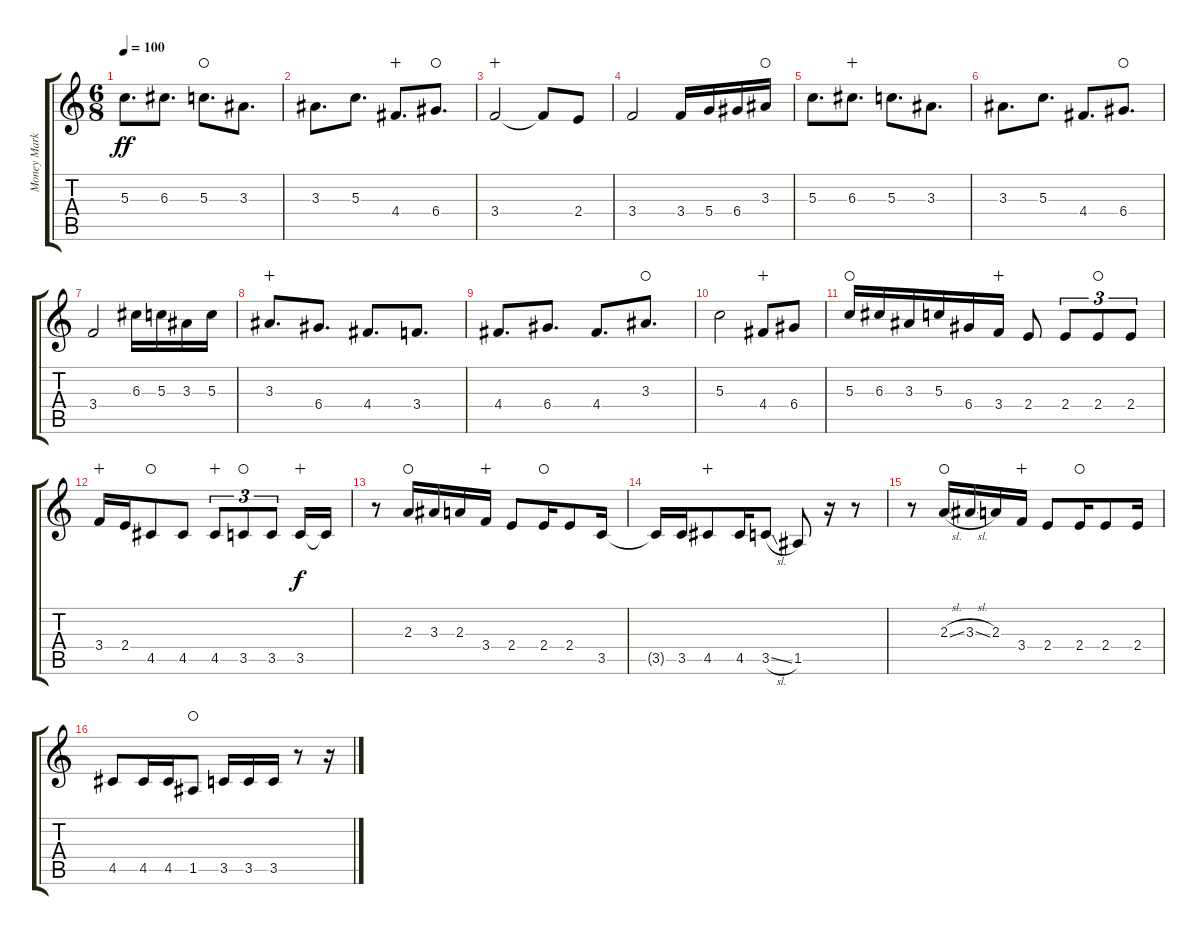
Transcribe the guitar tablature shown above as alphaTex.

\track ("Money Mark" "Money Mark") {instrument distortionguitar}
\staff {score tabs}
\tuning (E4 B3 G3 D3 A2 E2) {hide}
\ts (6 8)
\tempo 100
\clef g2
\ks c
5.3.8{d dy ff} 6.3.8{d} 5.3.8{d waho} 3.3.8{d} |
3.3.8{d} 5.3.8{d} 4.4.8{d wahc} 6.4.8{d waho} |
3.4.2{wahc} 3.4{t}.8 2.4.8 |
3.4.2 3.4.16 5.4.16 6.4.16 3.3.16{waho} |
5.3.8{d} 6.3.8{d wahc} 5.3.8{d} 3.3.8{d} |
3.3.8{d} 5.3.8{d} 4.4.8{d} 6.4.8{d waho} |
3.4.2 6.3.16 5.3.16 3.3.16 5.3.16 |
3.3.8{d wahc} 6.4.8{d} 4.4.8{d} 3.4.8{d} |
4.4.8{d} 6.4.8{d} 4.4.8{d} 3.3.8{d waho} |
5.3.2 4.4.8{wahc} 6.4.8 |
5.3.16{waho} 6.3.16 3.3.16 5.3.16 6.4.16 3.4.16{wahc} 2.4.8 2.4.8{tu (3 2)} 2.4.8{tu (3 2) waho} 2.4.8{tu (3 2)} |
3.4.16{wahc} 2.4.16 4.5.8{waho} 4.5.8 4.5.8{tu (3 2) wahc} 3.5.8{tu (3 2) waho} 3.5.8{tu (3 2)} 3.5.16{dy f wahc} 3.5{t}.16 |
r.8 2.3.16{waho} 3.3.16 2.3.16 3.4.16{wahc} 2.4.8 2.4.16{waho} 2.4.8 3.5.16 |
3.5{t}.16 3.5.16 4.5.8{wahc} 4.5.16 3.5{sl}.8 1.5.8 r.16 r.8 |
r.8 2.3{sl}.16{waho} 3.3{sl}.16 2.3.16 3.4.16{wahc} 2.4.8 2.4.16{waho} 2.4.8 2.4.16 |
4.5.8 4.5.16 4.5.16 1.5.8{waho} 3.5.16 3.5.16 3.5.16 r.8 r.16
